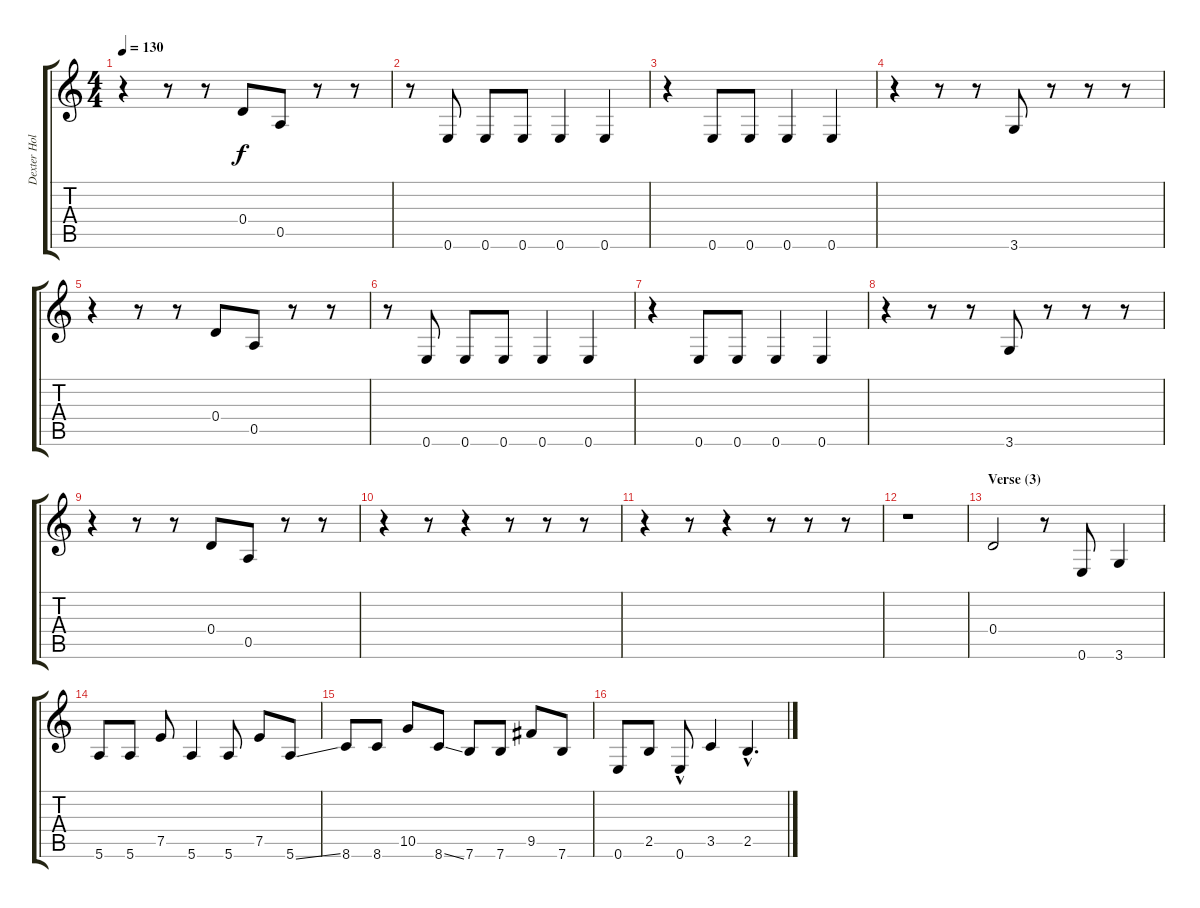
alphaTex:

\track ("Dexter Holland" "Dexter Hol") {instrument electricguitarclean}
\staff {score tabs}
\tuning (E4 B3 G3 D3 A2 E2) {hide}
\ts (4 4)
\tempo 130
\clef g2
\ks c
r.4{dy f} r.8 r.8 0.4.8 0.5.8 r.8 r.8 |
r.8 0.6.8 0.6.8 0.6.8 0.6.4 0.6.4 |
r.4 0.6.8 0.6.8 0.6.4 0.6.4 |
r.4 r.8 r.8 3.6.8 r.8 r.8 r.8 |
r.4 r.8 r.8 0.4.8 0.5.8 r.8 r.8 |
r.8 0.6.8 0.6.8 0.6.8 0.6.4 0.6.4 |
r.4 0.6.8 0.6.8 0.6.4 0.6.4 |
r.4 r.8 r.8 3.6.8 r.8 r.8 r.8 |
r.4 r.8 r.8 0.4.8 0.5.8 r.8 r.8 |
r.4 r.8 r.4 r.8 r.8 r.8 |
r.4 r.8 r.4 r.8 r.8 r.8 |
r.1 |
\section ("" "Verse (3)")
0.4.2 r.8 0.6.8 3.6.4 |
5.6.8 5.6.8 7.5.8 5.6.4 5.6.8 7.5.8 5.6{ss}.8 |
8.6.8 8.6.8 10.5.8 8.6{ss}.8 7.6.8 7.6.8 9.5.8 7.6.8 |
0.6.8 2.5.8 0.6{hac}.8 3.5.4 2.5{hac}.4{d}
